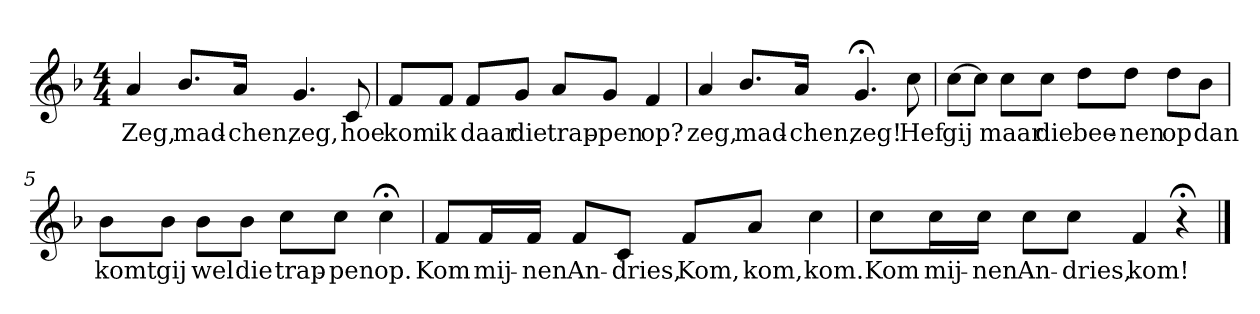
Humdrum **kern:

**kern	**text
*part1	*part1
*staff1	*staff1
*k[b-]	*
*F:	*
*M4/4	*
*MM120	*
=1	=1
4a	Zeg,
8.b-L	mad-
16aJk	-chen,
4.g	zeg,
8c	hoe
=2	=2
8fL	kom
8fJ	ik
8fL	daar
8gJ	die
8aL	trap-
8gJ	-pen
4f	op?
=3	=3
4a	zeg,
8.b-L	mad-
16aJk	-chen,
4.g;<	zeg!
8cc	Hef
=4	=4
[8ccL	gij
8ccJ]	.
8ccL	maar
8ccJ	die
8ddL	bee-
8ddJ	-nen
8ddL	op
8b-J	dan
=5	=5
8b-L	komt
8b-J	gij
8b-L	wel
8b-J	die
8ccL	trap-
8ccJ	-pen
4cc;<	op.
=6	=6
8fL	Kom
16fL	mij-
16fJJ	-nen
8fL	An-
8cJ	-dries,
8fL	Kom,
8aJ	kom,
4cc	kom.
=7	=7
8ccL	Kom
16ccL	mij-
16ccJJ	-nen
8ccL	An-
8ccJ	-dries,
4f	kom!
4r;<	.
==	==
*-	*-
